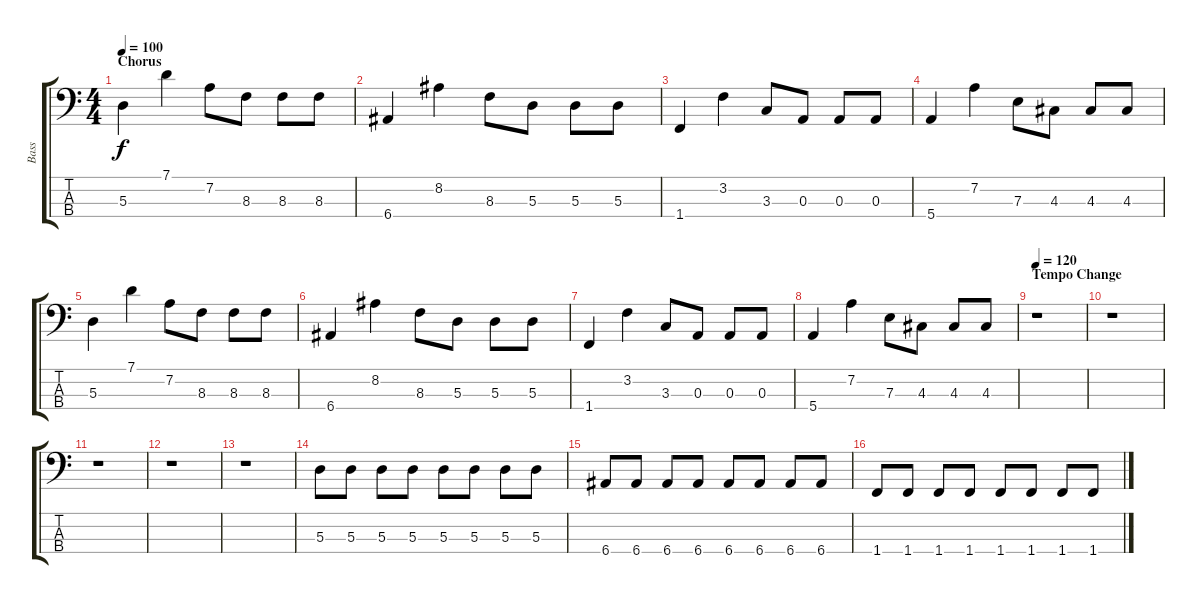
\track ("Bass" "Bass") {instrument electricbasspick}
\staff {score tabs}
\tuning (G2 D2 A1 E1) {hide}
\ts (4 4)
\section ("" "Chorus")
\tempo 100
\clef f4
\ks c
5.3.4{dy f} 7.1.4 7.2.8 8.3.8 8.3.8 8.3.8 |
6.4.4 8.2.4 8.3.8 5.3.8 5.3.8 5.3.8 |
1.4.4 3.2.4 3.3.8 0.3.8 0.3.8 0.3.8 |
5.4.4 7.2.4 7.3.8 4.3.8 4.3.8 4.3.8 |
5.3.4 7.1.4 7.2.8 8.3.8 8.3.8 8.3.8 |
6.4.4 8.2.4 8.3.8 5.3.8 5.3.8 5.3.8 |
1.4.4 3.2.4 3.3.8 0.3.8 0.3.8 0.3.8 |
5.4.4 7.2.4 7.3.8 4.3.8 4.3.8 4.3.8 |
\section ("" "Tempo Change")
\tempo 120
r.1 |
r.1 |
r.1 |
r.1 |
r.1 |
5.3.8 5.3.8 5.3.8 5.3.8 5.3.8 5.3.8 5.3.8 5.3.8 |
6.4.8 6.4.8 6.4.8 6.4.8 6.4.8 6.4.8 6.4.8 6.4.8 |
1.4.8 1.4.8 1.4.8 1.4.8 1.4.8 1.4.8 1.4.8 1.4.8
